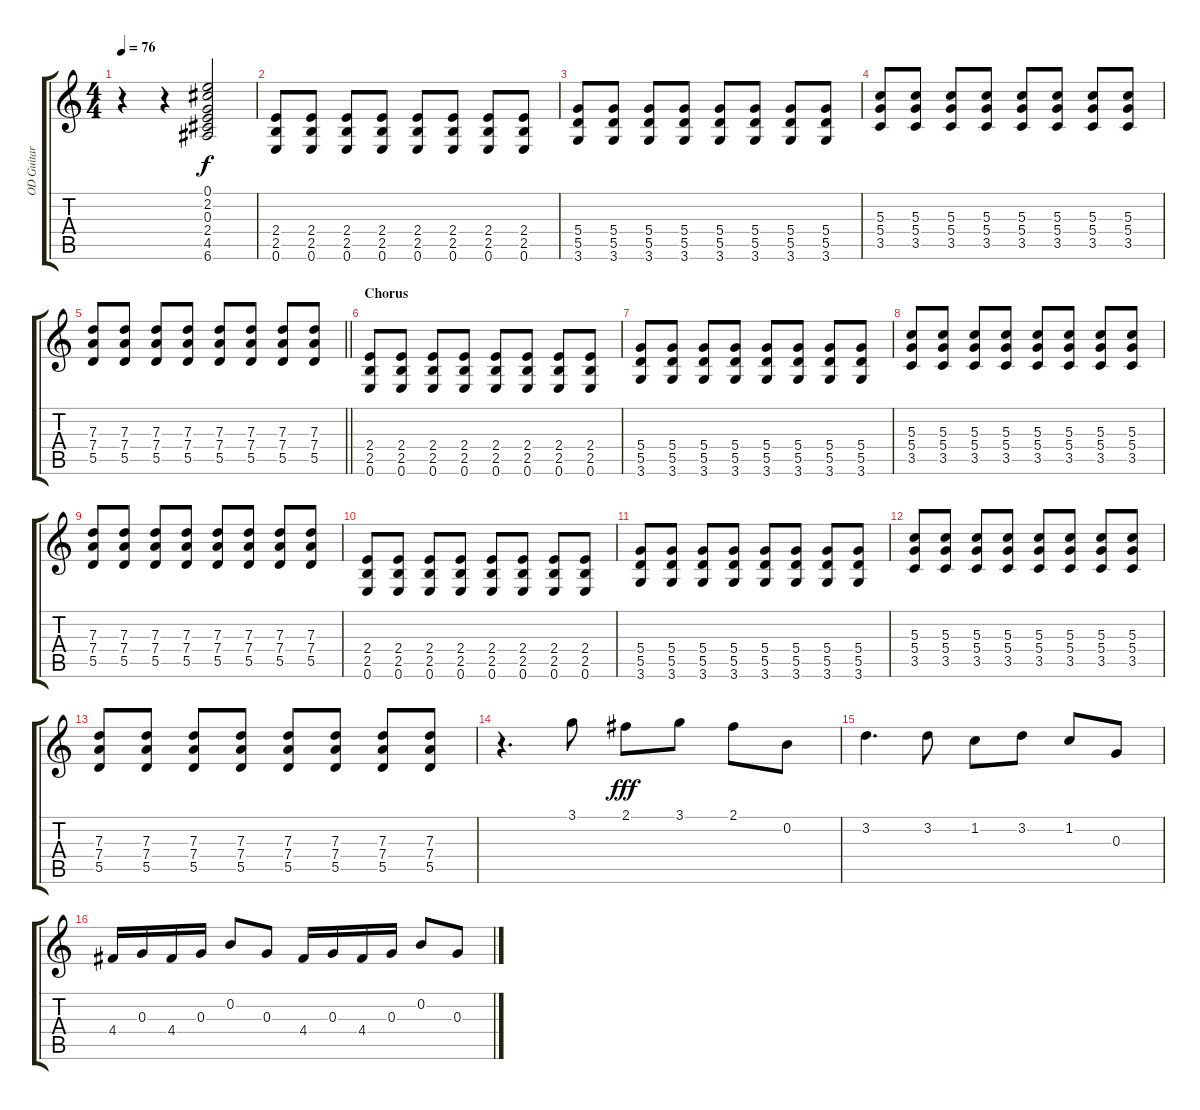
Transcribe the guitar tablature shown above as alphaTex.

\track ("OD Guitar" "OD Guitar") {instrument overdrivenguitar}
\staff {score tabs}
\tuning (E4 B3 G3 D3 A2 E2) {hide}
\ts (4 4)
\tempo 76
\clef g2
\ks c
r.4{dy fff} r.4 (0.1 2.2 0.3 2.4 4.5 6.6).2{dy f} |
(2.4 2.5 0.6).8 (2.4 2.5 0.6).8 (2.4 2.5 0.6).8 (2.4 2.5 0.6).8 (2.4 2.5 0.6).8 (2.4 2.5 0.6).8 (2.4 2.5 0.6).8 (2.4 2.5 0.6).8 |
(5.4 5.5 3.6).8 (5.4 5.5 3.6).8 (5.4 5.5 3.6).8 (5.4 5.5 3.6).8 (5.4 5.5 3.6).8 (5.4 5.5 3.6).8 (5.4 5.5 3.6).8 (5.4 5.5 3.6).8 |
(5.3 5.4 3.5).8 (5.3 5.4 3.5).8 (5.3 5.4 3.5).8 (5.3 5.4 3.5).8 (5.3 5.4 3.5).8 (5.3 5.4 3.5).8 (5.3 5.4 3.5).8 (5.3 5.4 3.5).8 |
\barLineRight lightlight
(7.3 7.4 5.5).8 (7.3 7.4 5.5).8 (7.3 7.4 5.5).8 (7.3 7.4 5.5).8 (7.3 7.4 5.5).8 (7.3 7.4 5.5).8 (7.3 7.4 5.5).8 (7.3 7.4 5.5).8 |
\section ("" "Chorus")
(2.4 2.5 0.6).8 (2.4 2.5 0.6).8 (2.4 2.5 0.6).8 (2.4 2.5 0.6).8 (2.4 2.5 0.6).8 (2.4 2.5 0.6).8 (2.4 2.5 0.6).8 (2.4 2.5 0.6).8 |
(5.4 5.5 3.6).8 (5.4 5.5 3.6).8 (5.4 5.5 3.6).8 (5.4 5.5 3.6).8 (5.4 5.5 3.6).8 (5.4 5.5 3.6).8 (5.4 5.5 3.6).8 (5.4 5.5 3.6).8 |
(5.3 5.4 3.5).8 (5.3 5.4 3.5).8 (5.3 5.4 3.5).8 (5.3 5.4 3.5).8 (5.3 5.4 3.5).8 (5.3 5.4 3.5).8 (5.3 5.4 3.5).8 (5.3 5.4 3.5).8 |
(7.3 7.4 5.5).8 (7.3 7.4 5.5).8 (7.3 7.4 5.5).8 (7.3 7.4 5.5).8 (7.3 7.4 5.5).8 (7.3 7.4 5.5).8 (7.3 7.4 5.5).8 (7.3 7.4 5.5).8 |
(2.4 2.5 0.6).8 (2.4 2.5 0.6).8 (2.4 2.5 0.6).8 (2.4 2.5 0.6).8 (2.4 2.5 0.6).8 (2.4 2.5 0.6).8 (2.4 2.5 0.6).8 (2.4 2.5 0.6).8 |
(5.4 5.5 3.6).8 (5.4 5.5 3.6).8 (5.4 5.5 3.6).8 (5.4 5.5 3.6).8 (5.4 5.5 3.6).8 (5.4 5.5 3.6).8 (5.4 5.5 3.6).8 (5.4 5.5 3.6).8 |
(5.3 5.4 3.5).8 (5.3 5.4 3.5).8 (5.3 5.4 3.5).8 (5.3 5.4 3.5).8 (5.3 5.4 3.5).8 (5.3 5.4 3.5).8 (5.3 5.4 3.5).8 (5.3 5.4 3.5).8 |
(7.3 7.4 5.5).8 (7.3 7.4 5.5).8 (7.3 7.4 5.5).8 (7.3 7.4 5.5).8 (7.3 7.4 5.5).8 (7.3 7.4 5.5).8 (7.3 7.4 5.5).8 (7.3 7.4 5.5).8 |
r.4{d} 3.1.8 2.1.8{dy fff} 3.1.8 2.1.8 0.2.8 |
3.2.4{d} 3.2.8 1.2.8 3.2.8 1.2.8 0.3.8 |
4.4.16 0.3.16 4.4.16 0.3.16 0.2.8 0.3.8 4.4.16 0.3.16 4.4.16 0.3.16 0.2.8 0.3.8
